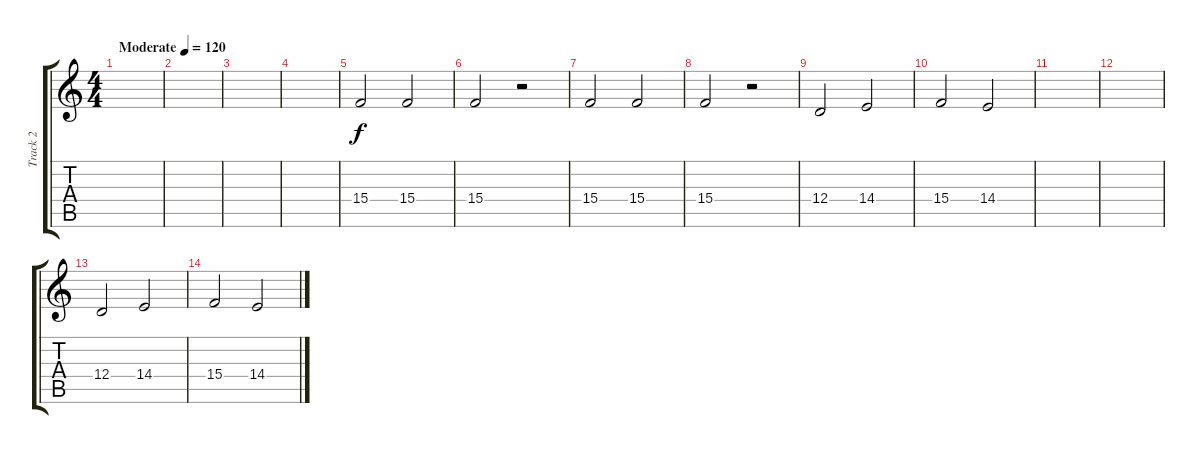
\track ("Track 2" "Track 2") {instrument stringensemble1}
\staff {score tabs}
\tuning (E4 B3 G3 D3 A2 E2) {hide}
\ts (4 4)
\tempo (120 "Moderate")
\clef g2
\ks c
|
|
|
|
15.4.2 15.4.2 |
15.4.2 r.2 |
15.4.2 15.4.2 |
15.4.2 r.2 |
12.4.2 14.4.2 |
15.4.2 14.4.2 |
|
|
12.4.2 14.4.2 |
15.4.2 14.4.2
